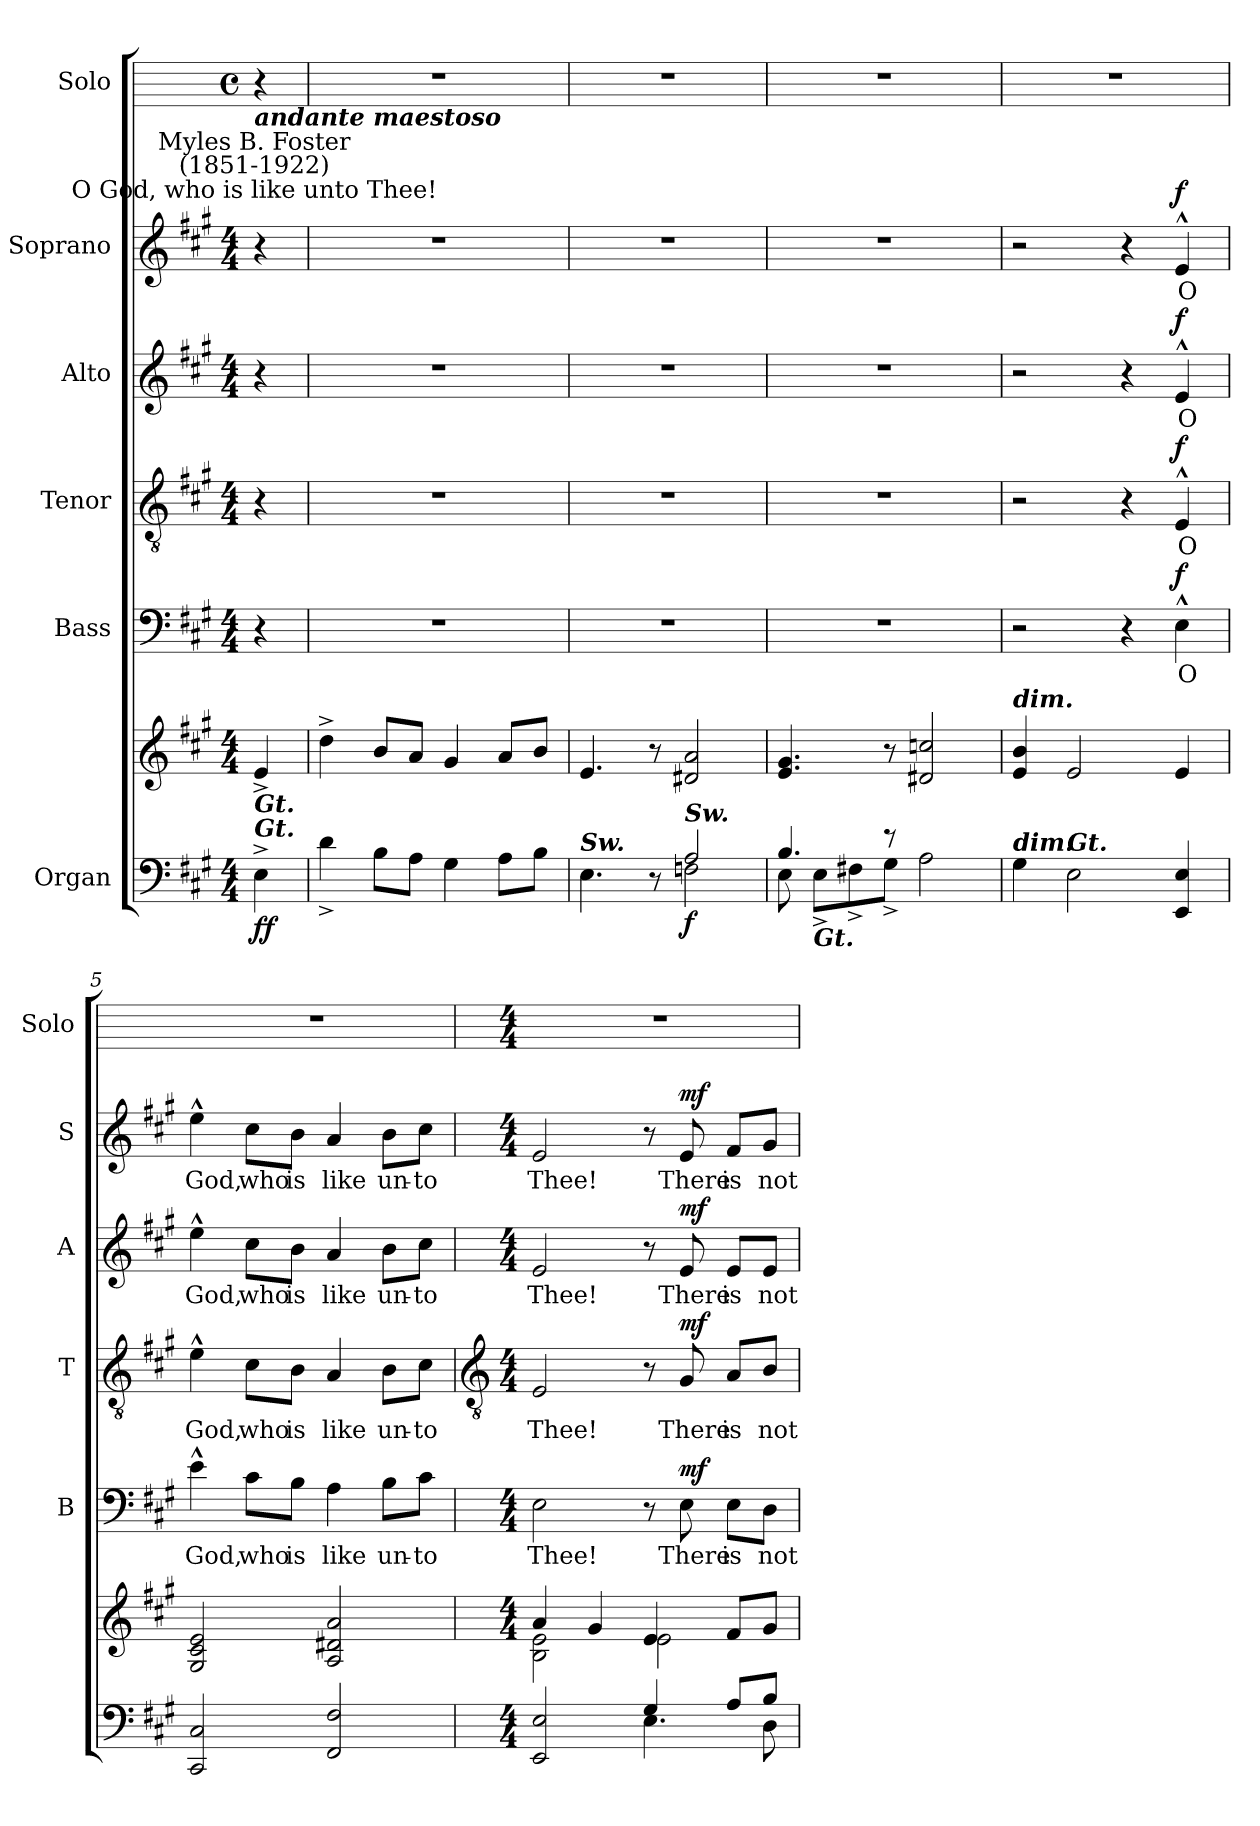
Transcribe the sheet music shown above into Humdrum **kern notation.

**kern	**kern	**dynam	**kern	**text	**dynam	**kern	**text	**dynam	**kern	**text	**dynam	**kern	**text	**dynam	**kern
*part6	*part6	*part6	*part5	*part5	*part5	*part4	*part4	*part4	*part3	*part3	*part3	*part2	*part2	*part2	*part1
*staff7	*staff6	*staff6/7	*staff5	*staff5	*staff5	*staff4	*staff4	*staff4	*staff3	*staff3	*staff3	*staff2	*staff2	*staff2	*staff1
*I"Organ	*	*	*I"Bass	*	*	*I"Tenor	*	*	*I"Alto	*	*	*I"Soprano	*	*	*I"Solo
*	*	*	*I'B	*	*	*I'T	*	*	*I'A	*	*	*I'S	*	*	*I'Solo
*clefF4	*clefG2	*	*clefF4	*	*	*clefGv2	*	*	*clefG2	*	*	*clefG2	*	*	*
*k[f#c#g#]	*k[f#c#g#]	*	*k[f#c#g#]	*	*	*k[f#c#g#]	*	*	*k[f#c#g#]	*	*	*k[f#c#g#]	*	*	*
*A:	*A:	*	*A:	*	*	*A:	*	*	*A:	*	*	*A:	*	*	*
*M4/4	*M4/4	*	*M4/4	*	*	*M4/4	*	*	*M4/4	*	*	*M4/4	*	*	*M4/4
*	*	*	*	*	*	*	*	*	*	*	*	*	*	*	*met(c)
=	=	=	=	=	=	=	=	=	=	=	=	=	=	=	=
*^	*	*	*	*	*	*	*	*	*	*	*	*	*	*	*
!	!	!	!	!	!	!	!	!	!	!	!	!	!LO:TX:a:cj:t=O God, who is like unto Thee!	!	!	!
!	!	!	!	!	!	!	!	!	!	!	!	!	!LO:TX:a:cj:t=Myles B. Foster\n(1851-1922)	!	!	!
!	!	!	!	!	!	!	!	!	!	!	!	!	!LO:TX:a:Bi:t=andante maestoso	!	!	!
!LO:TX:a:Bi:t=Gt.	!	!	!	!	!	!	!	!	!	!	!	!	!	!	!	!
!LO:TX:a:Bi:t=Gt.	!	!	!	!	!	!	!	!	!	!	!	!	!	!	!	!
!	!	!	!LO:DY:b=2	!	!	!	!	!	!	!	!	!	!	!	!	!
!	!	!	!LO:DY:n=1:b	!	!	!	!	!	!	!	!	!	!	!	!	!
4ryy	4E^\	4e^	f f	4r	.	.	4r	.	.	4r	.	.	4r	.	.	4r
=1	=1	=1	=1	=1	=1	=1	=1	=1	=1	=1	=1	=1	=1	=1	=1	=1
1ryy	4d^\	4dd^	.	1r	.	.	1r	.	.	1r	.	.	1r	.	.	1r
.	8B\L	8bL	.	.	.	.	.	.	.	.	.	.	.	.	.	.
.	8A\J	8aJ	.	.	.	.	.	.	.	.	.	.	.	.	.	.
.	4G#\	4g#	.	.	.	.	.	.	.	.	.	.	.	.	.	.
.	8A\L	8aL	.	.	.	.	.	.	.	.	.	.	.	.	.	.
.	8B\J	8bJ	.	.	.	.	.	.	.	.	.	.	.	.	.	.
=2	=2	=2	=2	=2	=2	=2	=2	=2	=2	=2	=2	=2	=2	=2	=2	=2
!LO:TX:a:Bi:t=Sw.	!	!	!	!	!	!	!	!	!	!	!	!	!	!	!	!
2ryy	4.E\	4.e	.	1r	.	.	1r	.	.	1r	.	.	1r	.	.	1r
.	8r	8r	.	.	.	.	.	.	.	.	.	.	.	.	.	.
!LO:TX:a:Bi:t=Sw.	!	!	!	!	!	!	!	!	!	!	!	!	!	!	!	!
!	!	!	!LO:DY:b=2	!	!	!	!	!	!	!	!	!	!	!	!	!
2A/	2Fn\	2d#X 2a	f	.	.	.	.	.	.	.	.	.	.	.	.	.
=3	=3	=3	=3	=3	=3	=3	=3	=3	=3	=3	=3	=3	=3	=3	=3	=3
4.B/	8E\	4.e 4.g#	.	1r	.	.	1r	.	.	1r	.	.	1r	.	.	1r
!	!LO:TX:b:Bi:t=Gt.	!	!	!	!	!	!	!	!	!	!	!	!	!	!	!
.	8E^\L	.	.	.	.	.	.	.	.	.	.	.	.	.	.	.
.	8F#X^\	.	.	.	.	.	.	.	.	.	.	.	.	.	.	.
8r	8G#^\J	8r	.	.	.	.	.	.	.	.	.	.	.	.	.	.
2ryy	2A\	2d#X 2ccn	.	.	.	.	.	.	.	.	.	.	.	.	.	.
=4	=4	=4	=4	=4	=4	=4	=4	=4	=4	=4	=4	=4	=4	=4	=4	=4
!	!	!LO:TX:a:Bi:t=dim.	!	!	!	!	!	!	!	!	!	!	!	!	!	!
!LO:TX:a:Bi:t=dim.	!	!	!	!	!	!	!	!	!	!	!	!	!	!	!	!
4G#\	1ryy	4e 4b	.	2r	.	.	2r	.	.	2r	.	.	2r	.	.	1r
!LO:TX:a:Bi:t=Gt.	!	!	!	!	!	!	!	!	!	!	!	!	!	!	!	!
2E\	.	2e	.	.	.	.	.	.	.	.	.	.	.	.	.	.
.	.	.	.	4r	.	.	4r	.	.	4r	.	.	4r	.	.	.
!	!	!	!	!	!LO:LY:b	!LO:DY:b	!	!LO:LY:b	!LO:DY:b	!	!LO:LY:b	!LO:DY:b	!	!LO:LY:b	!LO:DY:b	!
4EE/ 4E/	.	4e	.	4E^^	O	f	4E^^	O	f	4e^^	O	f	4e^^	O	f	.
=5	=5	=5	=5	=5	=5	=5	=5	=5	=5	=5	=5	=5	=5	=5	=5	=5
!	!	!	!	!	!LO:LY:b	!	!	!LO:LY:b	!	!	!LO:LY:b	!	!	!LO:LY:b	!	!
2CC#/ 2C#/	1ryy	2G# 2c# 2e	.	4e^^	God,	.	4e^^	God,	.	4ee^^	God,	.	4ee^^	God,	.	1r
!	!	!	!	!	!LO:LY:b	!	!	!LO:LY:b	!	!	!LO:LY:b	!	!	!LO:LY:b	!	!
.	.	.	.	8c#\L	who	.	8c#\L	who	.	8cc#\L	who	.	8cc#\L	who	.	.
!	!	!	!	!	!LO:LY:b	!	!	!LO:LY:b	!	!	!LO:LY:b	!	!	!LO:LY:b	!	!
.	.	.	.	8B\J	is	.	8B\J	is	.	8b\J	is	.	8b\J	is	.	.
!	!	!	!	!	!LO:LY:b	!	!	!LO:LY:b	!	!	!LO:LY:b	!	!	!LO:LY:b	!	!
2FF#/ 2F#/	.	2A 2d#X 2a	.	4A	like	.	4A	like	.	4a	like	.	4a	like	.	.
!	!	!	!	!	!LO:LY:b	!	!	!LO:LY:b	!	!	!LO:LY:b	!	!	!LO:LY:b	!	!
.	.	.	.	8B\L	un-	.	8B\L	un-	.	8b\L	un-	.	8b\L	un-	.	.
!	!	!	!	!	!LO:LY:b	!	!	!LO:LY:b	!	!	!LO:LY:b	!	!	!LO:LY:b	!	!
.	.	.	.	8c#\J	-to	.	8c#\J	-to	.	8cc#\J	-to	.	8cc#\J	-to	.	.
!!LO:LB:g=z
=6	=6	=6	=6	=6	=6	=6	=6	=6	=6	=6	=6	=6	=6	=6	=6	=6
*	*	*	*	*	*	*	*clefGv2	*	*	*	*	*	*	*	*	*
*M4/4	*	*M4/4	*	*M4/4	*	*	*M4/4	*	*	*M4/4	*	*	*M4/4	*	*	*M4/4
*	*	*^	*	*	*	*	*	*	*	*	*	*	*	*	*	*
!	!	!	!	!	!	!LO:LY:b	!	!	!LO:LY:b	!	!	!LO:LY:b	!	!	!LO:LY:b	!	!
2EE/ 2E/	2ryy	4a	2B\ 2e\	.	2E	Thee!	.	2E	Thee!	.	2e	Thee!	.	2e	Thee!	.	1r
.	.	4g#	.	.	.	.	.	.	.	.	.	.	.	.	.	.	.
!	!	!	!	!LO:DY:b=2	!	!	!	!	!	!	!	!	!	!	!	!	!
!	!	!	!	!LO:DY:n=1:b=2	!	!	!	!	!	!	!	!	!	!	!	!	!
!	!	!	!	!LO:DY:n=2:b	!	!	!	!	!	!	!	!	!	!	!	!	!
!	!	!	!	!LO:DY:n=3:b	!	!	!	!	!	!	!	!	!	!	!	!	!
4G#/	4.E\	4e	2e\	mf mf mf mf	8r	.	.	8r	.	.	8r	.	.	8r	.	.	.
!	!	!	!	!	!	!LO:LY:b	!LO:DY:b	!	!LO:LY:b	!LO:DY:b	!	!LO:LY:b	!LO:DY:b	!	!LO:LY:b	!LO:DY:b	!
.	.	.	.	.	8E	There	mf	8G#	There	mf	8e	There	mf	8e	There	mf	.
!	!	!	!	!	!	!LO:LY:b	!	!	!LO:LY:b	!	!	!LO:LY:b	!	!	!LO:LY:b	!	!
8A/L	.	8f#L	.	.	8E\L	is	.	8A/L	is	.	8e/L	is	.	8f#/L	is	.	.
!	!	!	!	!	!	!LO:LY:b	!	!	!LO:LY:b	!	!	!LO:LY:b	!	!	!LO:LY:b	!	!
8B/J	8D\	8g#J	.	.	8D\J	not	.	8B/J	not	.	8e/J	not	.	8g#/J	not	.	.
*v	*v	*	*	*	*	*	*	*	*	*	*	*	*	*	*	*	*
*	*v	*v	*	*	*	*	*	*	*	*	*	*	*	*	*	*
=	=	=	=	=	=	=	=	=	=	=	=	=	=	=	=
*-	*-	*-	*-	*-	*-	*-	*-	*-	*-	*-	*-	*-	*-	*-	*-
